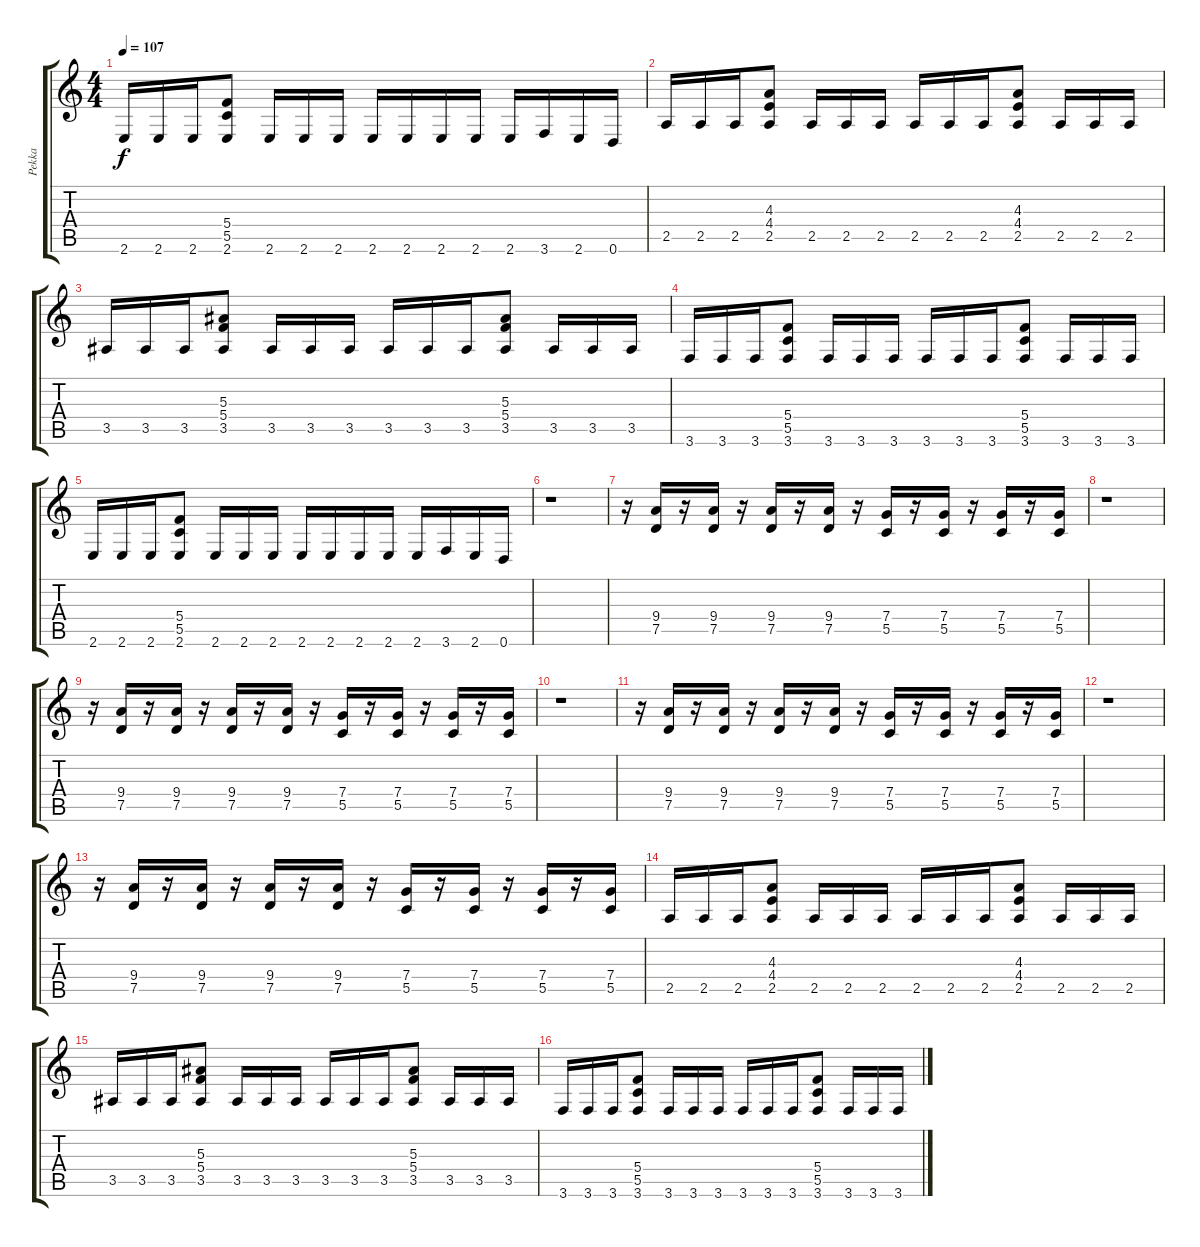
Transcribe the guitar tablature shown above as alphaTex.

\track ("Pekka" "Pekka") {instrument distortionguitar}
\staff {score tabs}
\tuning (D4 A3 F3 C3 G2 D2) {hide}
\ts (4 4)
\tempo 107
\clef g2
\ks c
2.6.16{dy f} 2.6.16 2.6.16 (5.4 5.5 2.6).8 2.6.16 2.6.16 2.6.16 2.6.16 2.6.16 2.6.16 2.6.16 2.6.16 3.6.16 2.6.16 0.6.16 |
2.5.16 2.5.16 2.5.16 (4.3 4.4 2.5).8 2.5.16 2.5.16 2.5.16 2.5.16 2.5.16 2.5.16 (4.3 4.4 2.5).8 2.5.16 2.5.16 2.5.16 |
3.5.16 3.5.16 3.5.16 (5.3 5.4 3.5).8 3.5.16 3.5.16 3.5.16 3.5.16 3.5.16 3.5.16 (5.3 5.4 3.5).8 3.5.16 3.5.16 3.5.16 |
3.6.16 3.6.16 3.6.16 (5.4 5.5 3.6).8 3.6.16 3.6.16 3.6.16 3.6.16 3.6.16 3.6.16 (5.4 5.5 3.6).8 3.6.16 3.6.16 3.6.16 |
2.6.16 2.6.16 2.6.16 (5.4 5.5 2.6).8 2.6.16 2.6.16 2.6.16 2.6.16 2.6.16 2.6.16 2.6.16 2.6.16 3.6.16 2.6.16 0.6.16 |
r.1 |
r.16 (9.4 7.5).16 r.16 (9.4 7.5).16 r.16 (9.4 7.5).16 r.16 (9.4 7.5).16 r.16 (7.4 5.5).16 r.16 (7.4 5.5).16 r.16 (7.4 5.5).16 r.16 (7.4 5.5).16 |
r.1 |
r.16 (9.4 7.5).16 r.16 (9.4 7.5).16 r.16 (9.4 7.5).16 r.16 (9.4 7.5).16 r.16 (7.4 5.5).16 r.16 (7.4 5.5).16 r.16 (7.4 5.5).16 r.16 (7.4 5.5).16 |
r.1 |
r.16 (9.4 7.5).16 r.16 (9.4 7.5).16 r.16 (9.4 7.5).16 r.16 (9.4 7.5).16 r.16 (7.4 5.5).16 r.16 (7.4 5.5).16 r.16 (7.4 5.5).16 r.16 (7.4 5.5).16 |
r.1 |
r.16 (9.4 7.5).16 r.16 (9.4 7.5).16 r.16 (9.4 7.5).16 r.16 (9.4 7.5).16 r.16 (7.4 5.5).16 r.16 (7.4 5.5).16 r.16 (7.4 5.5).16 r.16 (7.4 5.5).16 |
2.5.16 2.5.16 2.5.16 (4.3 4.4 2.5).8 2.5.16 2.5.16 2.5.16 2.5.16 2.5.16 2.5.16 (4.3 4.4 2.5).8 2.5.16 2.5.16 2.5.16 |
3.5.16 3.5.16 3.5.16 (5.3 5.4 3.5).8 3.5.16 3.5.16 3.5.16 3.5.16 3.5.16 3.5.16 (5.3 5.4 3.5).8 3.5.16 3.5.16 3.5.16 |
3.6.16 3.6.16 3.6.16 (5.4 5.5 3.6).8 3.6.16 3.6.16 3.6.16 3.6.16 3.6.16 3.6.16 (5.4 5.5 3.6).8 3.6.16 3.6.16 3.6.16
